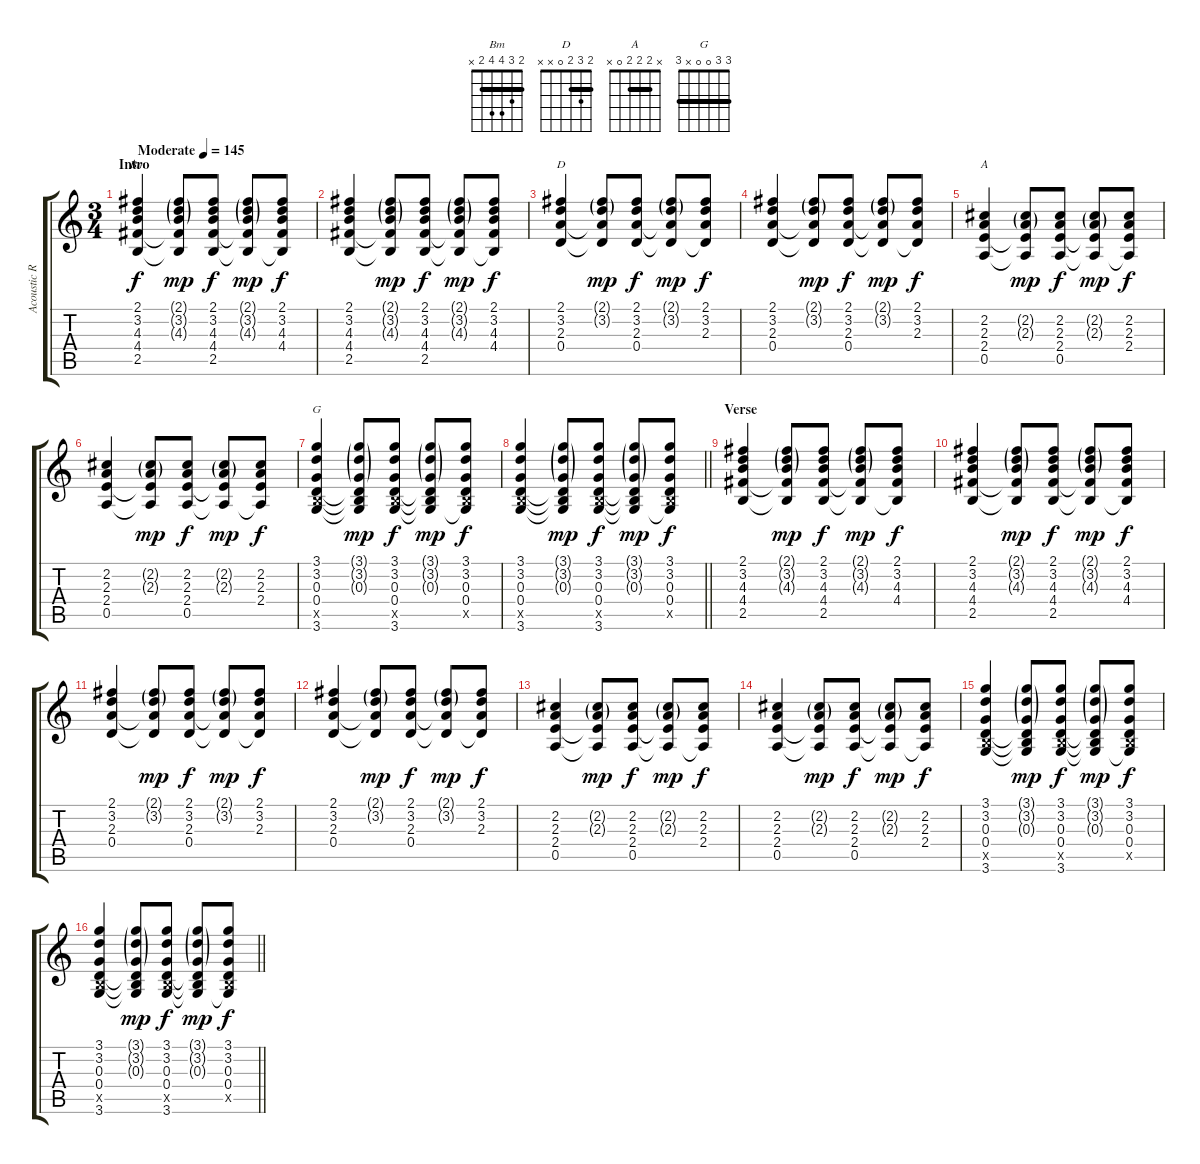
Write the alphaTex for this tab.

\track ("Acoustic R" "Acoustic R") {instrument acousticguitarsteel}
\staff {score tabs}
\tuning (E4 B3 G3 D3 A2 E2) {hide}
\chord ("Bm" 2 3 4 4 2 x) {barre 2}
\chord ("D" 2 3 2 0 x x) {barre 2}
\chord ("A" x 2 2 2 0 x) {barre 2}
\chord ("G" 3 3 0 0 x 3) {barre 3}
\ts (3 4)
\section ("" "Intro")
\tempo (145 "Moderate")
\clef g2
\ks c
(2.1 3.2 4.3 4.4 2.5).4{ch "Bm" dy f instrument acousticguitarsteel} (2.1{g} 3.2{g} 4.3{g} 4.4{t} 2.5{t}).8{dy mp} (2.1 3.2 4.3 4.4 2.5).8{dy f} (2.1{g} 3.2{g} 4.3{g} 4.4{t} 2.5{t}).8{dy mp} (2.1 3.2 4.3 4.4 2.5{t}).8{dy f} |
(2.1 3.2 4.3 4.4 2.5).4 (2.1{g} 3.2{g} 4.3{g} 4.4{t} 2.5{t}).8{dy mp} (2.1 3.2 4.3 4.4 2.5).8{dy f} (2.1{g} 3.2{g} 4.3{g} 4.4{t} 2.5{t}).8{dy mp} (2.1 3.2 4.3 4.4 2.5{t}).8{dy f} |
(2.1 3.2 2.3 0.4).4{ch "D"} (2.1{g} 3.2{g} 2.3{t} 0.4{t}).8{dy mp} (2.1 3.2 2.3 0.4).8{dy f} (2.1{g} 3.2{g} 2.3{t} 0.4{t}).8{dy mp} (2.1 3.2 2.3 0.4{t}).8{dy f} |
(2.1 3.2 2.3 0.4).4 (2.1{g} 3.2{g} 2.3{t} 0.4{t}).8{dy mp} (2.1 3.2 2.3 0.4).8{dy f} (2.1{g} 3.2{g} 2.3{t} 0.4{t}).8{dy mp} (2.1 3.2 2.3 0.4{t}).8{dy f} |
(2.2 2.3 2.4 0.5).4{ch "A"} (2.2{g} 2.3{g} 2.4{t} 0.5{t}).8{dy mp} (2.2 2.3 2.4 0.5).8{dy f} (2.2{g} 2.3{g} 2.4{t} 0.5{t}).8{dy mp} (2.2 2.3 2.4 0.5{t}).8{dy f} |
(2.2 2.3 2.4 0.5).4 (2.2{g} 2.3{g} 2.4{t} 0.5{t}).8{dy mp} (2.2 2.3 2.4 0.5).8{dy f} (2.2{g} 2.3{g} 2.4{t} 0.5{t}).8{dy mp} (2.2 2.3 2.4 0.5{t}).8{dy f} |
(3.1 3.2 0.3 0.4 2.5{x} 3.6).4{ch "G"} (3.1{g} 3.2{g} 0.3{g} 0.4{t} 2.5{t} 3.6{t}).8{dy mp} (3.1 3.2 0.3 0.4 2.5{x} 3.6).8{dy f} (3.1{g} 3.2{g} 0.3{g} 0.4{t} 2.5{t} 3.6{t}).8{dy mp} (3.1 3.2 0.3 0.4 2.5{x} 3.6{t}).8{dy f} |
\barLineRight lightlight
(3.1 3.2 0.3 0.4 2.5{x} 3.6).4 (3.1{g} 3.2{g} 0.3{g} 0.4{t} 2.5{t} 3.6{t}).8{dy mp} (3.1 3.2 0.3 0.4 2.5{x} 3.6).8{dy f} (3.1{g} 3.2{g} 0.3{g} 0.4{t} 2.5{t} 3.6{t}).8{dy mp} (3.1 3.2 0.3 0.4 2.5{x} 3.6{t}).8{dy f} |
\section ("" "Verse")
(2.1 3.2 4.3 4.4 2.5).4 (2.1{g} 3.2{g} 4.3{g} 4.4{t} 2.5{t}).8{dy mp} (2.1 3.2 4.3 4.4 2.5).8{dy f} (2.1{g} 3.2{g} 4.3{g} 4.4{t} 2.5{t}).8{dy mp} (2.1 3.2 4.3 4.4 2.5{t}).8{dy f} |
(2.1 3.2 4.3 4.4 2.5).4 (2.1{g} 3.2{g} 4.3{g} 4.4{t} 2.5{t}).8{dy mp} (2.1 3.2 4.3 4.4 2.5).8{dy f} (2.1{g} 3.2{g} 4.3{g} 4.4{t} 2.5{t}).8{dy mp} (2.1 3.2 4.3 4.4 2.5{t}).8{dy f} |
(2.1 3.2 2.3 0.4).4 (2.1{g} 3.2{g} 2.3{t} 0.4{t}).8{dy mp} (2.1 3.2 2.3 0.4).8{dy f} (2.1{g} 3.2{g} 2.3{t} 0.4{t}).8{dy mp} (2.1 3.2 2.3 0.4{t}).8{dy f} |
(2.1 3.2 2.3 0.4).4 (2.1{g} 3.2{g} 2.3{t} 0.4{t}).8{dy mp} (2.1 3.2 2.3 0.4).8{dy f} (2.1{g} 3.2{g} 2.3{t} 0.4{t}).8{dy mp} (2.1 3.2 2.3 0.4{t}).8{dy f} |
(2.2 2.3 2.4 0.5).4 (2.2{g} 2.3{g} 2.4{t} 0.5{t}).8{dy mp} (2.2 2.3 2.4 0.5).8{dy f} (2.2{g} 2.3{g} 2.4{t} 0.5{t}).8{dy mp} (2.2 2.3 2.4 0.5{t}).8{dy f} |
(2.2 2.3 2.4 0.5).4 (2.2{g} 2.3{g} 2.4{t} 0.5{t}).8{dy mp} (2.2 2.3 2.4 0.5).8{dy f} (2.2{g} 2.3{g} 2.4{t} 0.5{t}).8{dy mp} (2.2 2.3 2.4 0.5{t}).8{dy f} |
(3.1 3.2 0.3 0.4 2.5{x} 3.6).4 (3.1{g} 3.2{g} 0.3{g} 0.4{t} 2.5{t} 3.6{t}).8{dy mp} (3.1 3.2 0.3 0.4 2.5{x} 3.6).8{dy f} (3.1{g} 3.2{g} 0.3{g} 0.4{t} 2.5{t} 3.6{t}).8{dy mp} (3.1 3.2 0.3 0.4 2.5{x} 3.6{t}).8{dy f} |
\barLineRight lightlight
(3.1 3.2 0.3 0.4 2.5{x} 3.6).4 (3.1{g} 3.2{g} 0.3{g} 0.4{t} 2.5{t} 3.6{t}).8{dy mp} (3.1 3.2 0.3 0.4 2.5{x} 3.6).8{dy f} (3.1{g} 3.2{g} 0.3{g} 0.4{t} 2.5{t} 3.6{t}).8{dy mp} (3.1 3.2 0.3 0.4 2.5{x} 3.6{t}).8{dy f}
